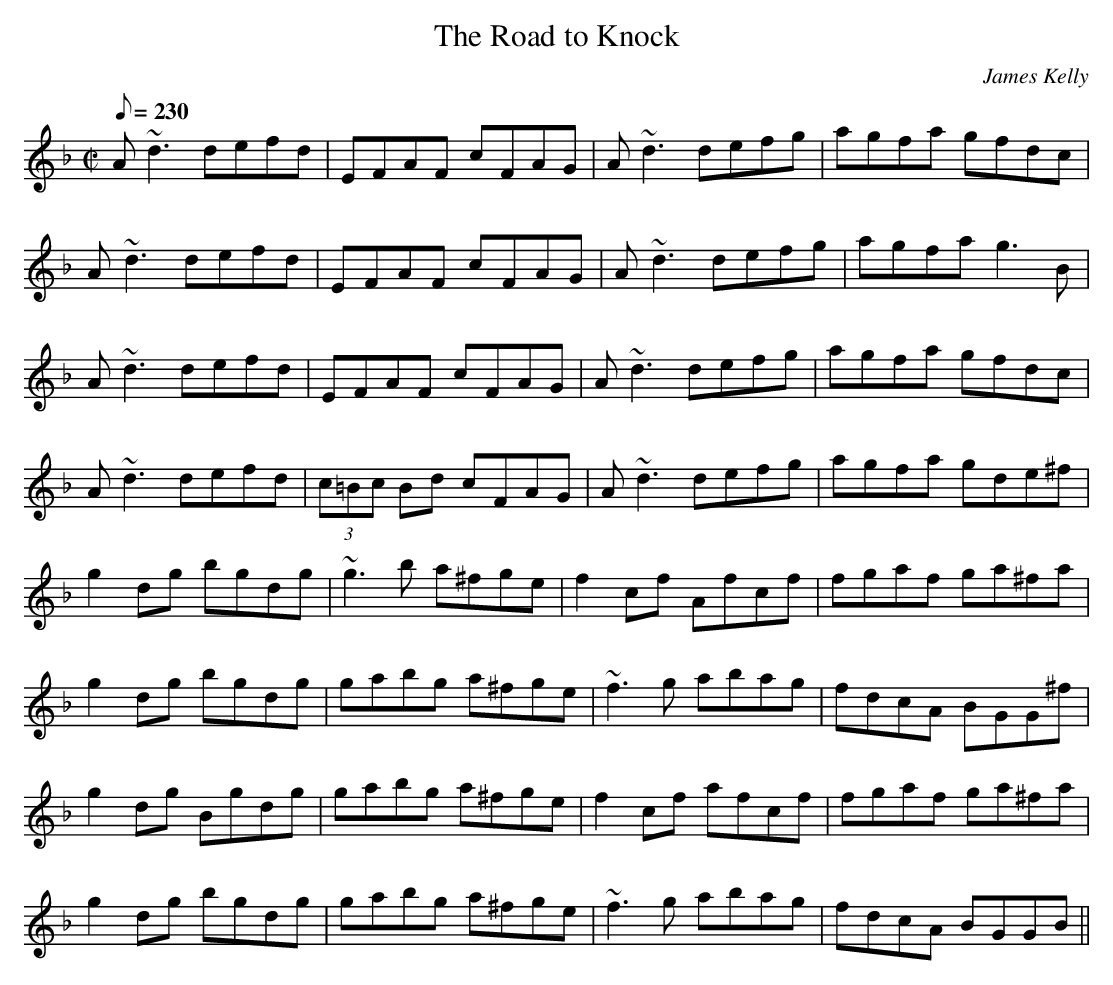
X:1
T:Road to Knock, The
M:C|
L:1/8
Q:230
C:James Kelly
K:DMin
A~d3 defd|EFAF cFAG|A~d3 defg|agfa gfdc|
!A~d3 defd|EFAF cFAG|A~d3 defg|agfa g3B|
!A~d3 defd|EFAF cFAG|A~d3 defg|agfa gfdc|
!A~d3 defd|(3c=Bc Bd cFAG|A~d3 defg|agfa gde^f|
!g2dg bgdg|~g3b a^fge|f2cf Afcf|fgaf ga^fa|
!g2dg bgdg|gabg a^fge|~f3g abag|fdcA BGG^f|
!g2dg Bgdg|gabg a^fge|f2cf afcf|fgaf ga^fa|
!g2dg bgdg|gabg a^fge|~f3g abag|fdcA BGGB||
